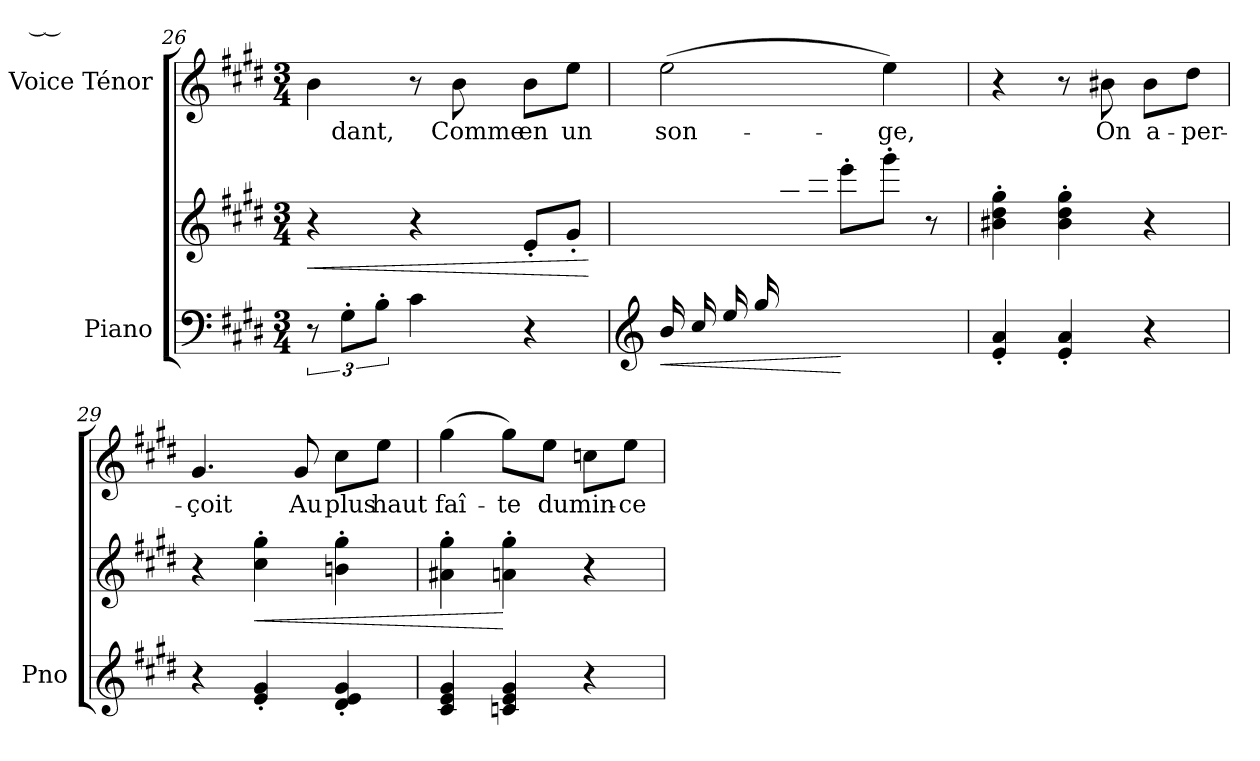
**kern	**kern	**dynam	**kern	**text
*part2	*part2	*part2	*part1	*part1
*staff3	*staff2	*staff2/3	*staff1	*staff1
*I"Piano	*	*	*I"Voice Ténor	*
*I'Pno	*	*	*	*
!!LO:LB:g=z
*clefF4	*clefG2	*	*clefG2	*
*k[f#c#g#d#]	*k[f#c#g#d#]	*	*k[f#c#g#d#]	*
*M3/4	*M3/4	*	*M3/4	*
=26	=26	=26	=26	=26
!	!	!LO:HP:b	!	!LO:LY:b
12r	4r	<	4b\	-_ dant,
12G#'\L	.	.	.	.
12B'\J	.	.	.	.
4c#\	4r	.	8r	.
!	!	!	!	!LO:LY:b
.	.	.	8b\	Comme
!	!	!	!	!LO:LY:b
4r	8e'/L	.	8b\L	en
!	!	!	!	!LO:LY:b
.	8g#'/J	.	8ee\J	un
.	.	[	.	.
=27	=27	=27	=27	=27
*clefG2	*	*	*	*
!	!	!LO:HP:b=2	!	!LO:LY:b
*	*^	*	*	*
(16b/LL	4.ryy	4ryy	<	(2ee\	son-
16cc#/	.	.	.	.	.
16ee/	.	.	.	.	.
16gg#/	.	.	.	.	.
8ryy	.	16bb\	.	.	.
.	.	16ccc#\JJ)	.	.	.
4.ryy	8eee'\L	4.ryy	[	.	.
!	!	!	!	!	!LO:LY:b
.	8ggg#'\J	.	.	4ee\)	-ge,
.	8r	.	.	.	.
*	*v	*v	*	*	*
=28	=28	=28	=28	=28
4e/' 4a/'	4b#X\' 4dd#\' 4gg#\'	.	4r	.
4e/' 4a/'	4b#\' 4dd#\' 4gg#\'	.	8r	.
!	!	!	!	!LO:LY:b
.	.	.	8b#X\	On
!	!	!	!	!LO:LY:b
4r	4r	.	8b#\L	a-
!	!	!	!	!LO:LY:b
.	.	.	8dd#\J	-per-
=29	=29	=29	=29	=29
!	!	!	!	!LO:LY:b
4r	4r	.	4.g#/	-çoit
!	!	!LO:HP:b	!	!
4e/' 4g#/'	4cc#\' 4gg#\'	<	.	.
!	!	!	!	!LO:LY:b
.	.	.	8g#/	Au
!	!	!	!	!LO:LY:b
4d#/' 4e/' 4g#/'	4bn\' 4gg#\'	.	8cc#\L	plus
!	!	!	!	!LO:LY:b
.	.	.	8ee\J	haut
=30	=30	=30	=30	=30
!	!	!	!	!LO:LY:b
4c#/ 4e/ 4g#/	4a#X\' 4gg#\'	.	(4gg#\	faî-
!	!	!	!	!LO:LY:b
4cn/ 4e/ 4g#/	4an\' 4gg#\'	[	8gg#\L)	-te
!	!	!	!	!LO:LY:b
.	.	.	8ee\J	du
!	!	!	!	!LO:LY:b
4r	4r	.	8ccn\L	min-
!	!	!	!	!LO:LY:b
.	.	.	8ee\J	-ce
=	=	=	=	=
*-	*-	*-	*-	*-
